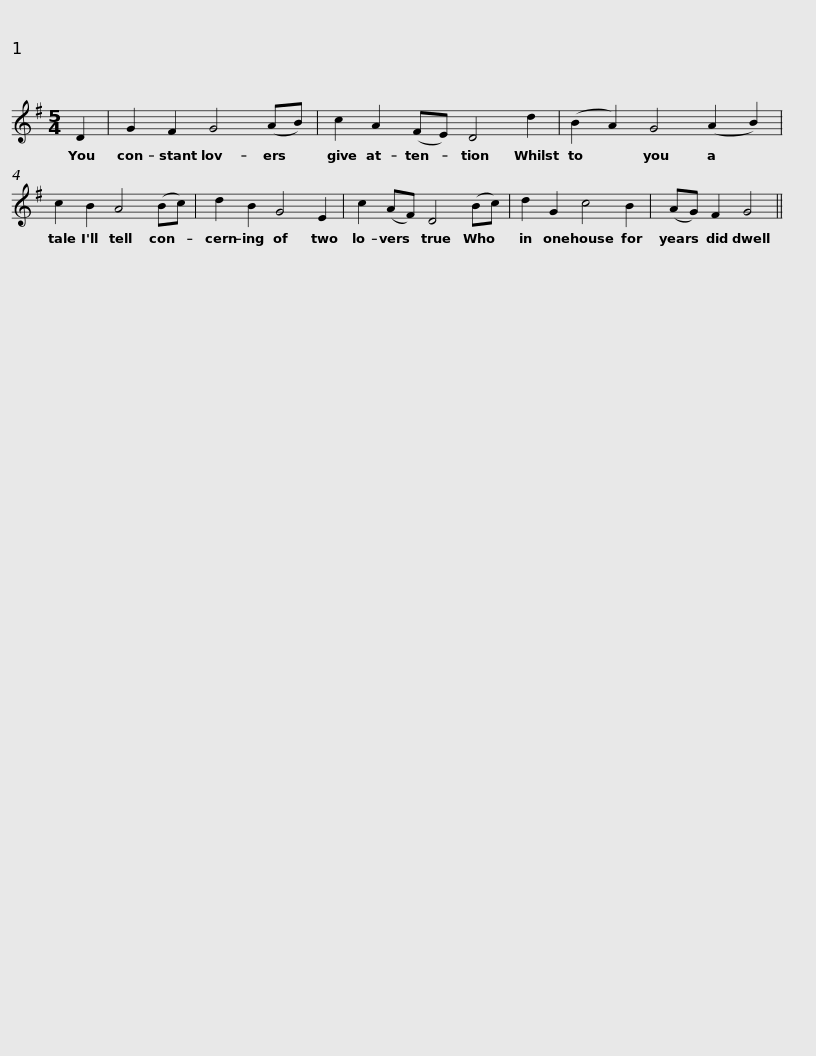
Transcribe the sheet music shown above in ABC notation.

X:1
L:1/8
M:5/4
I:linebreak $
K:G
V:1 treble
V:1
 D2 | G2 F2 G4 (AB) | c2 A2 (FE) D4 d2 | (B2 A2) G4 (A2 B2) | c2 B2 A4 (Bc) |$ %5
 d2 B2 G4 E2 | c2 (AF) D4 (Bc) | d2 G2 c4 B2 | (AG) F2 G4 || %9
